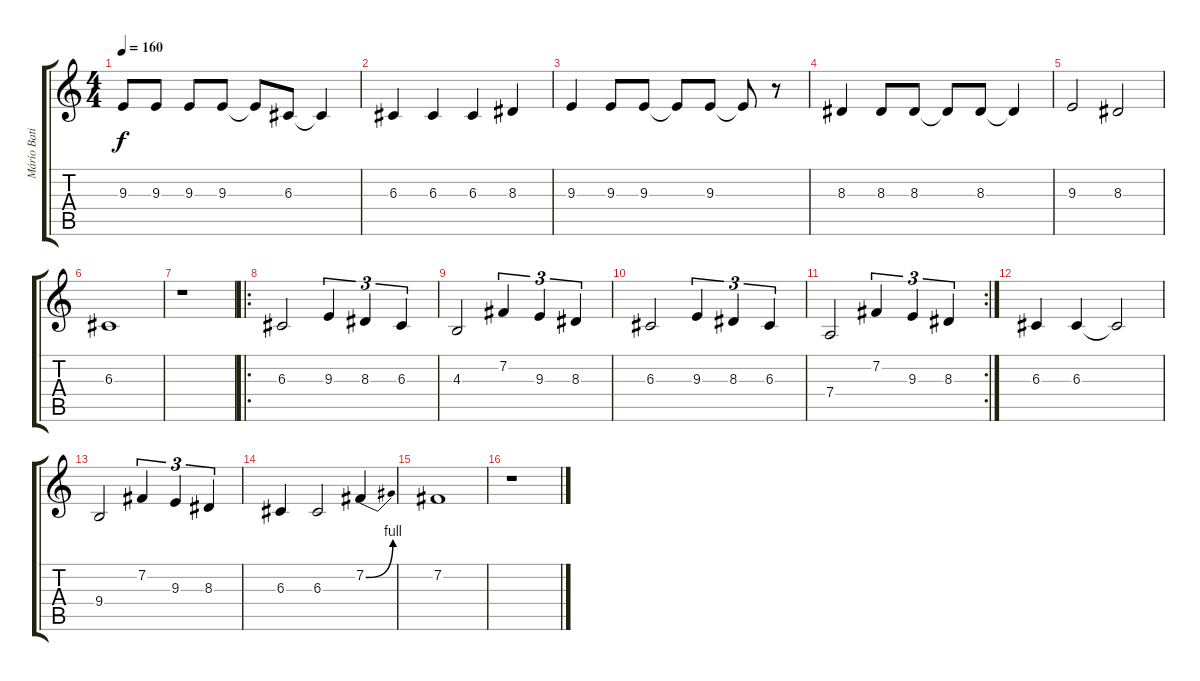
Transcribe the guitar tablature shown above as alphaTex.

\track ("Mário Batista" "Mário Bati") {instrument voiceoohs}
\staff {score tabs}
\tuning (E4 B3 G3 D3 A2 E2) {hide}
\ts (4 4)
\tempo 160
\clef g2
\ks c
9.3.8{dy f} 9.3.8 9.3.8 9.3.8 9.3{t}.8 6.3.8 6.3{t}.4 |
6.3.4 6.3.4 6.3.4 8.3.4 |
9.3.4 9.3.8 9.3.8 9.3{t}.8 9.3.8 9.3{t}.8 r.8 |
8.3.4 8.3.8 8.3.8 8.3{t}.8 8.3.8 8.3{t}.4 |
9.3.2 8.3.2 |
6.3.1 |
r.1 |
\ro
6.3.2 9.3.4{tu (3 2)} 8.3.4{tu (3 2)} 6.3.4{tu (3 2)} |
4.3.2 7.2.4{tu (3 2)} 9.3.4{tu (3 2)} 8.3.4{tu (3 2)} |
6.3.2 9.3.4{tu (3 2)} 8.3.4{tu (3 2)} 6.3.4{tu (3 2)} |
\rc 2
7.4.2 7.2.4{tu (3 2)} 9.3.4{tu (3 2)} 8.3.4{tu (3 2)} |
6.3.4 6.3.4 6.3{t}.2 |
9.4.2 7.2.4{tu (3 2)} 9.3.4{tu (3 2)} 8.3.4{tu (3 2)} |
6.3.4 6.3.2 7.2{be (bend 0 0 60 4)}.4 |
7.2.1 |
r.1
